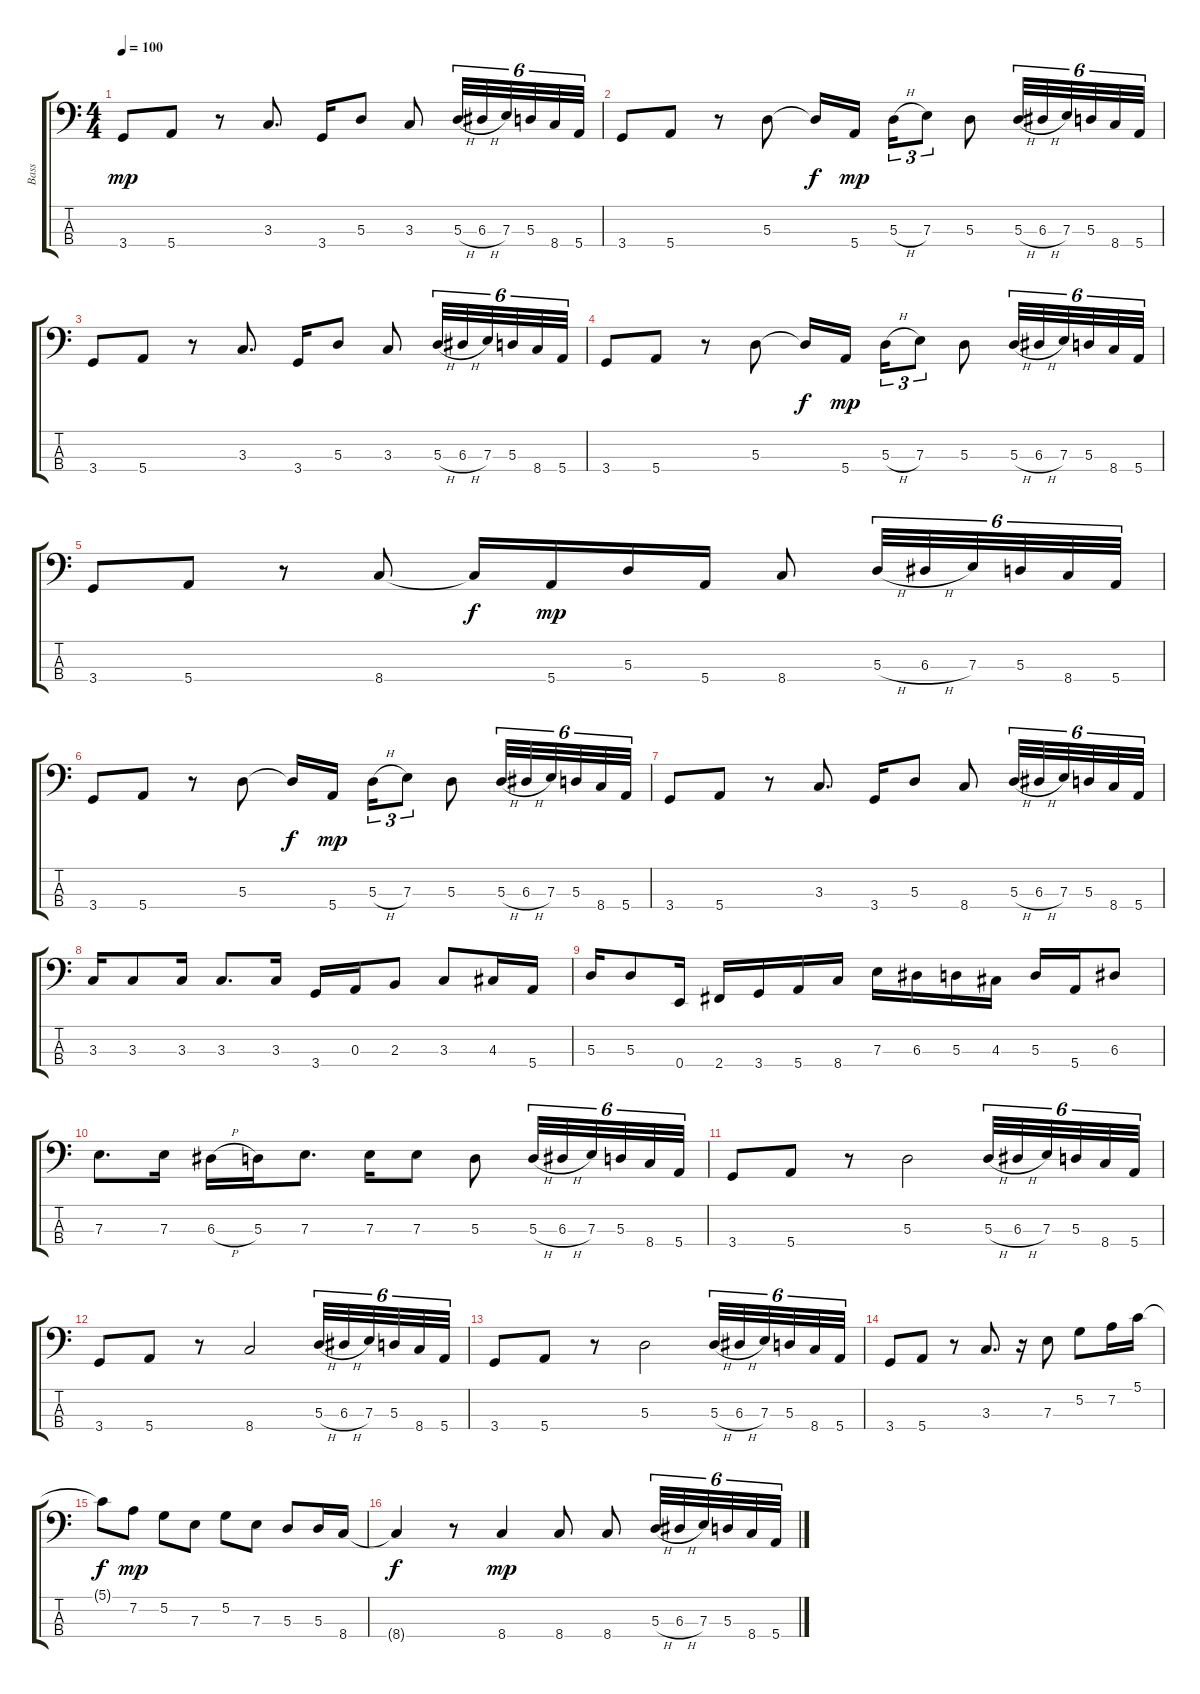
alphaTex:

\track ("Bass" "Bass") {instrument electricbassfinger}
\staff {score tabs}
\tuning (G2 D2 A1 E1) {hide}
\ts (4 4)
\tempo 100
\clef f4
\ks c
3.4.8{dy mp} 5.4.8 r.8 3.3.8{d} 3.4.16 5.3.8 3.3.8 5.3{h}.32{tu (6 4)} 6.3{h}.32{tu (6 4)} 7.3.32{tu (6 4)} 5.3.32{tu (6 4)} 8.4.32{tu (6 4)} 5.4.32{tu (6 4)} |
3.4.8 5.4.8 r.8 5.3.8 5.3{t}.16{dy f} 5.4.16{dy mp} 5.3{h}.16{tu (3 2)} 7.3.8{tu (3 2)} 5.3.8 5.3{h}.32{tu (6 4)} 6.3{h}.32{tu (6 4)} 7.3.32{tu (6 4)} 5.3.32{tu (6 4)} 8.4.32{tu (6 4)} 5.4.32{tu (6 4)} |
3.4.8 5.4.8 r.8 3.3.8{d} 3.4.16 5.3.8 3.3.8 5.3{h}.32{tu (6 4)} 6.3{h}.32{tu (6 4)} 7.3.32{tu (6 4)} 5.3.32{tu (6 4)} 8.4.32{tu (6 4)} 5.4.32{tu (6 4)} |
3.4.8 5.4.8 r.8 5.3.8 5.3{t}.16{dy f} 5.4.16{dy mp} 5.3{h}.16{tu (3 2)} 7.3.8{tu (3 2)} 5.3.8 5.3{h}.32{tu (6 4)} 6.3{h}.32{tu (6 4)} 7.3.32{tu (6 4)} 5.3.32{tu (6 4)} 8.4.32{tu (6 4)} 5.4.32{tu (6 4)} |
3.4.8 5.4.8 r.8 8.4.8 8.4{t}.16{dy f} 5.4.16{dy mp} 5.3.16 5.4.16 8.4.8 5.3{h}.32{tu (6 4)} 6.3{h}.32{tu (6 4)} 7.3.32{tu (6 4)} 5.3.32{tu (6 4)} 8.4.32{tu (6 4)} 5.4.32{tu (6 4)} |
3.4.8 5.4.8 r.8 5.3.8 5.3{t}.16{dy f} 5.4.16{dy mp} 5.3{h}.16{tu (3 2)} 7.3.8{tu (3 2)} 5.3.8 5.3{h}.32{tu (6 4)} 6.3{h}.32{tu (6 4)} 7.3.32{tu (6 4)} 5.3.32{tu (6 4)} 8.4.32{tu (6 4)} 5.4.32{tu (6 4)} |
3.4.8 5.4.8 r.8 3.3.8{d} 3.4.16 5.3.8 8.4.8 5.3{h}.32{tu (6 4)} 6.3{h}.32{tu (6 4)} 7.3.32{tu (6 4)} 5.3.32{tu (6 4)} 8.4.32{tu (6 4)} 5.4.32{tu (6 4)} |
3.3.16 3.3.8 3.3.16 3.3.8{d} 3.3.16 3.4.16 0.3.16 2.3.8 3.3.8 4.3.16 5.4.16 |
5.3.16 5.3.8 0.4.16 2.4.16 3.4.16 5.4.16 8.4.16 7.3.16 6.3.16 5.3.16 4.3.16 5.3.16 5.4.16 6.3.8 |
7.3.8{d} 7.3.16 6.3{h}.16 5.3.16 7.3.8{d} 7.3.16 7.3.8 5.3.8 5.3{h}.32{tu (6 4)} 6.3{h}.32{tu (6 4)} 7.3.32{tu (6 4)} 5.3.32{tu (6 4)} 8.4.32{tu (6 4)} 5.4.32{tu (6 4)} |
3.4.8 5.4.8 r.8 5.3.2 5.3{h}.32{tu (6 4)} 6.3{h}.32{tu (6 4)} 7.3.32{tu (6 4)} 5.3.32{tu (6 4)} 8.4.32{tu (6 4)} 5.4.32{tu (6 4)} |
3.4.8 5.4.8 r.8 8.4.2 5.3{h}.32{tu (6 4)} 6.3{h}.32{tu (6 4)} 7.3.32{tu (6 4)} 5.3.32{tu (6 4)} 8.4.32{tu (6 4)} 5.4.32{tu (6 4)} |
3.4.8 5.4.8 r.8 5.3.2 5.3{h}.32{tu (6 4)} 6.3{h}.32{tu (6 4)} 7.3.32{tu (6 4)} 5.3.32{tu (6 4)} 8.4.32{tu (6 4)} 5.4.32{tu (6 4)} |
3.4.8 5.4.8 r.8 3.3.8{d} r.16 7.3.8 5.2.8 7.2.16 5.1.16 |
5.1{t}.8{dy f} 7.2.8{dy mp} 5.2.8 7.3.8 5.2.8 7.3.8 5.3.8 5.3.16 8.4.16 |
8.4{t}.4{dy f} r.8 8.4.4{dy mp} 8.4.8 8.4.8 5.3{h}.32{tu (6 4)} 6.3{h}.32{tu (6 4)} 7.3.32{tu (6 4)} 5.3.32{tu (6 4)} 8.4.32{tu (6 4)} 5.4.32{tu (6 4)}
